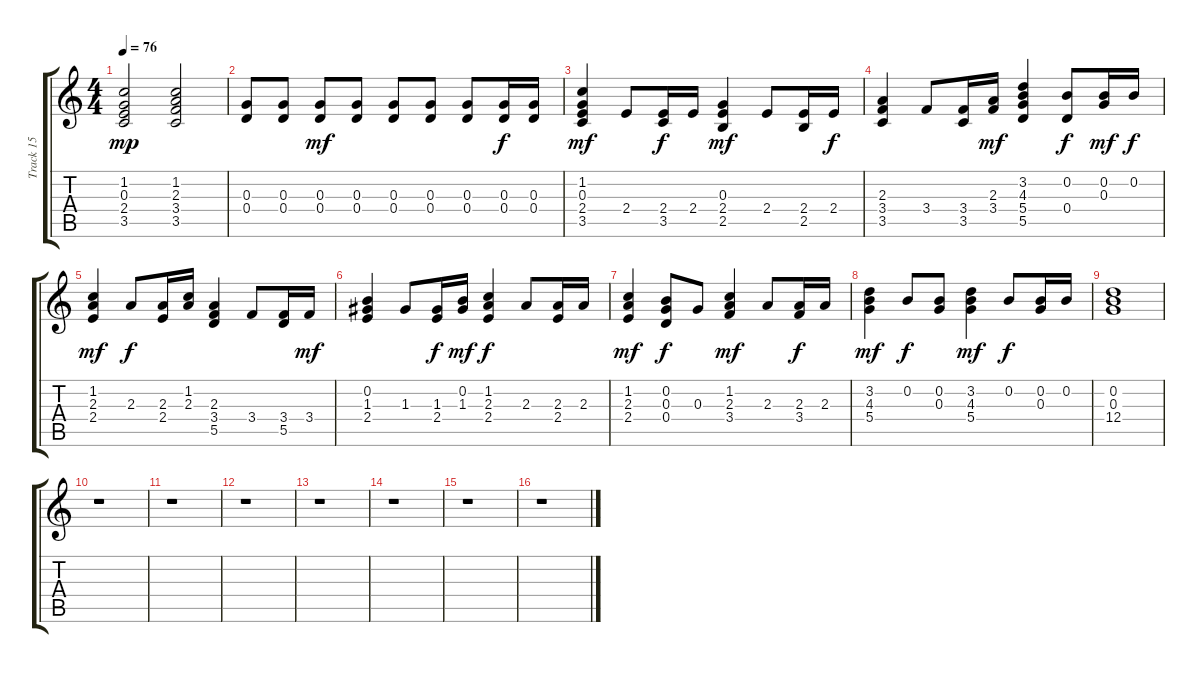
\track ("Track 15" "Track 15") {instrument electricguitarjazz}
\staff {score tabs}
\tuning (E4 B3 G3 D3 A2 E2) {hide}
\ts (4 4)
\tempo 76
\clef g2
\ks c
(1.2 0.3 2.4 3.5).2{dy mp} (1.2 2.3 3.4 3.5).2 |
(0.3 0.4).8 (0.3 0.4).8 (0.3 0.4).8{dy mf} (0.3 0.4).8 (0.3 0.4).8 (0.3 0.4).8 (0.3 0.4).8 (0.3 0.4).16{dy f} (0.3 0.4).16 |
(1.2 0.3 2.4 3.5).4{dy mf} 2.4.8 (2.4 3.5).16{dy f} 2.4.16 (0.3 2.4 2.5).4{dy mf} 2.4.8 (2.4 2.5).16 2.4.16{dy f} |
(2.3 3.4 3.5).4 3.4.8 (3.4 3.5).16 (2.3 3.4).16{dy mf} (3.2 4.3 5.4 5.5).4 (0.2 0.4).8{dy f} (0.2 0.3).16{dy mf} 0.2.16{dy f} |
(1.2 2.3 2.4).4{dy mf} 2.3.8{dy f} (2.3 2.4).16 (1.2 2.3).16 (2.3 3.4 5.5).4 3.4.8 (3.4 5.5).16 3.4.16{dy mf} |
(0.2 1.3 2.4).4 1.3.8 (1.3 2.4).16{dy f} (0.2 1.3).16{dy mf} (1.2 2.3 2.4).4{dy f} 2.3.8 (2.3 2.4).16 2.3.16 |
(1.2 2.3 2.4).4{dy mf} (0.2 0.3 0.4).8{dy f} 0.3.8 (1.2 2.3 3.4).4{dy mf} 2.3.8 (2.3 3.4).16{dy f} 2.3.16 |
(3.2 4.3 5.4).4{dy mf} 0.2.8{dy f} (0.2 0.3).8 (3.2 4.3 5.4).4{dy mf} 0.2.8{dy f} (0.2 0.3).16 0.2.16 |
(0.2 0.3 12.4).1 |
r.1 |
r.1 |
r.1 |
r.1 |
r.1 |
r.1 |
r.1
